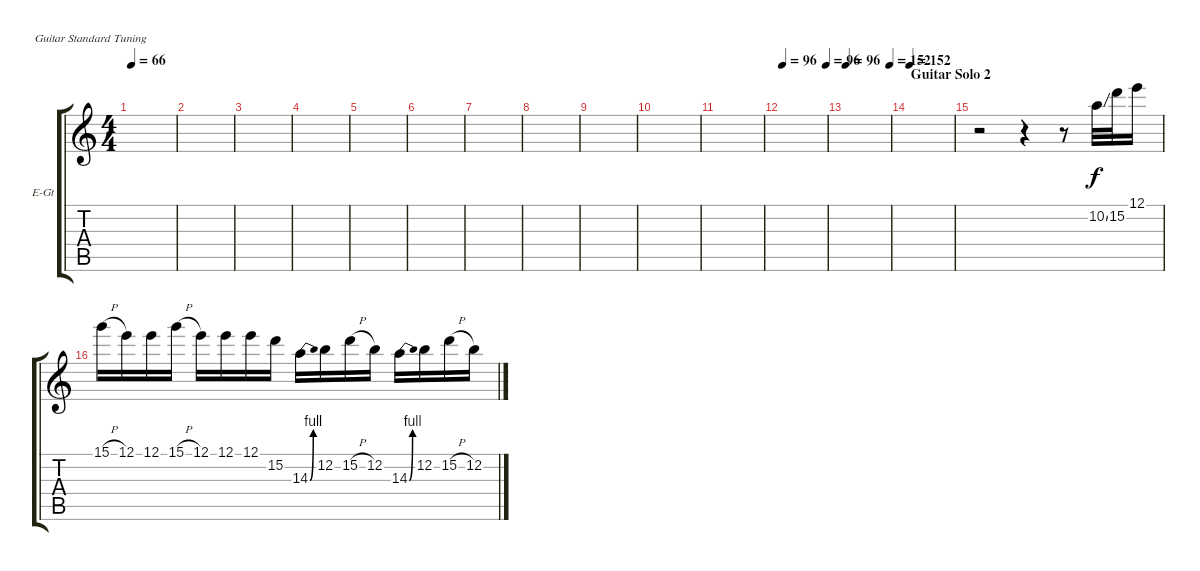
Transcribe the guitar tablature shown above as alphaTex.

\bracketExtendMode groupsimilarinstruments
\firstSystemTrackNameOrientation horizontal
\otherSystemsTrackNameOrientation horizontal
\track ("Gtr. III (Dist)" "E-Gt") {instrument distortionguitar}
\staff {score tabs}
\tuning (E4 B3 G3 D3 A2 E2)
\ts (4 4)
\tempo 66
\clef g2
\scale
0.333333
\ks c
|
\scale
0.333333 |
\scale
0.333333 |
\scale
0.333333 |
\scale
0.333333 |
\scale
0.333333 |
\scale
0.333333 |
\scale
0.333333 |
\scale
0.333333 |
\scale
0.333333 |
\scale
0.333333 |
\tempo 96
\tempo (96 1)
\scale
0.333333 |
\tempo 96
\tempo (152 1)
\scale
0.333333 |
\section ("" "Guitar Solo 2")
\tempo 152
\scale
0.333333 |
\scale
0.333333 r.2 r.4 r.8 10.2{ss}.32 15.2.32 12.1.16 |
\scale
0.333333 15.1{h}.16 12.1.16 12.1.16 15.1{h}.16 12.1.16 12.1.16 12.1.16 15.2.16 14.3{be (bend 0 0 60 4)}.16 12.2.16 15.2{h}.16 12.2.16 14.3{be (bend 0 0 60 4)}.16 12.2.16 15.2{h}.16 12.2.16
